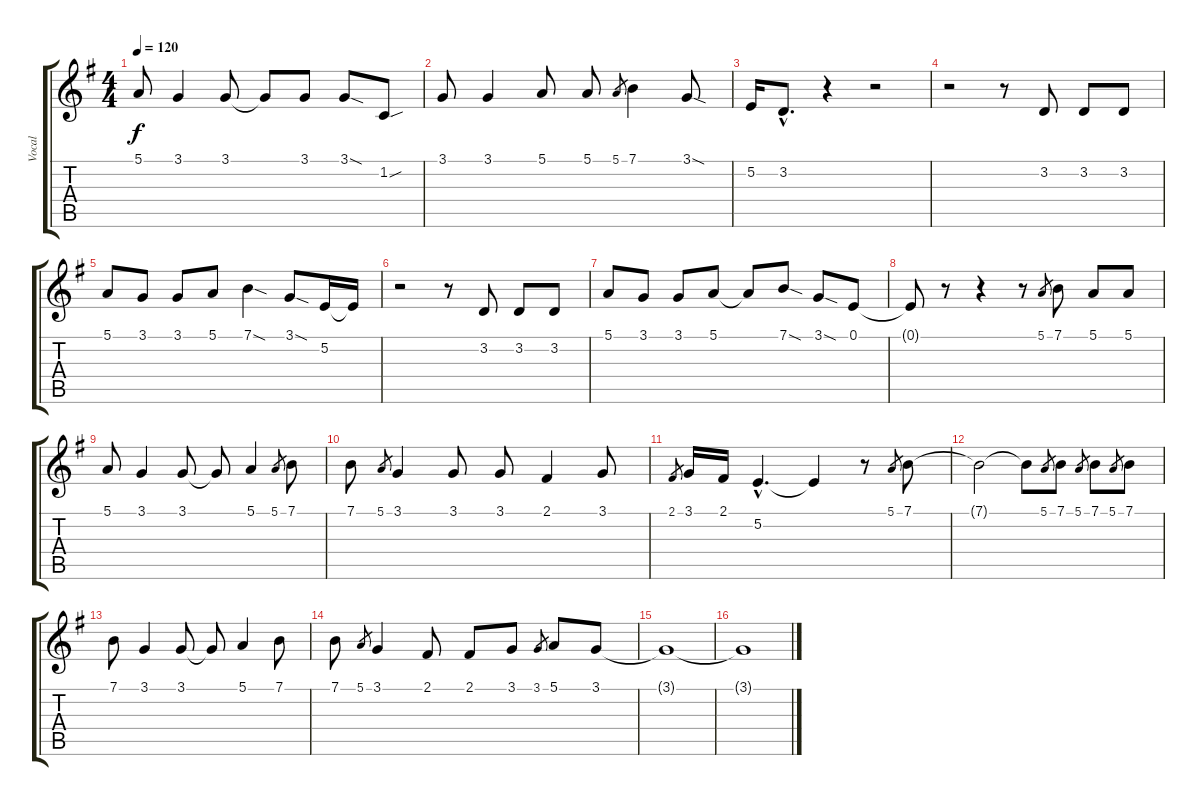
\track ("Vocal" "Vocal") {instrument lead2sawtooth}
\staff {score tabs}
\tuning (E4 B3 G3 D3 A2 E2) {hide}
\ts (4 4)
\tempo 120
\clef g2
\ks eminor
5.1.8{dy f} 3.1.4 3.1.8 3.1{t}.8 3.1.8 3.1{sod}.8 1.2{sou}.8 |
3.1.8 3.1.4 5.1.8 5.1.8 5.1.8{gr} 7.1.4 3.1{sod}.8 |
5.2.16 3.2{hac}.8{d} r.4 r.2 |
r.2 r.8 3.2.8 3.2.8 3.2.8 |
5.1.8 3.1.8 3.1.8 5.1.8 7.1{sod}.4 3.1{sod}.8 5.2.16 5.2{t}.16 |
r.2 r.8 3.2.8 3.2.8 3.2.8 |
5.1.8 3.1.8 3.1.8 5.1.8 5.1{t}.8 7.1{sod}.8 3.1{sod}.8 0.1.8 |
0.1{t}.8 r.8 r.4 r.8 5.1.8{gr} 7.1.8 5.1.8 5.1.8 |
5.1.8 3.1.4 3.1.8 3.1{t}.8 5.1.4 5.1.8{gr} 7.1.8 |
7.1.8 5.1.8{gr} 3.1.4 3.1.8 3.1.8 2.1.4 3.1.8 |
2.1.8{gr} 3.1.16 2.1.16 5.2{hac}.4{d} 5.2{t}.4 r.8 5.1.8{gr} 7.1.8 |
7.1{t}.2 7.1{t}.8 5.1.8{gr} 7.1.8 5.1.8{gr} 7.1.8 5.1.8{gr} 7.1.8 |
7.1.8 3.1.4 3.1.8 3.1{t}.8 5.1.4 7.1.8 |
7.1.8 5.1.8{gr} 3.1.4 2.1.8 2.1.8 3.1.8 3.1.8{gr} 5.1.8 3.1.8 |
3.1{t}.1 |
3.1{t}.1
